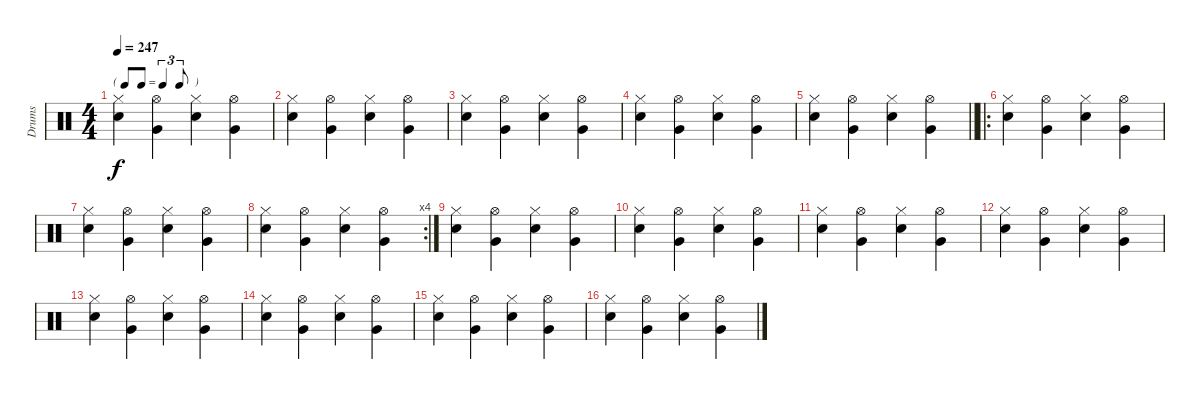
\track ("Drums" "Drums") {instrument percussion}
\staff {score}
\articulation defaults
\ts (4 4)
\tf triplet8th
\tempo 247
\clef neutral
\ks c
("Hi-Hat (closed)" "Electric Snare (hit)").4{dy f} ("Hi-Hat (open)" "Very Low Tom (hit)").4 ("Hi-Hat (closed)" "Electric Snare (hit)").4 ("Hi-Hat (open)" "Very Low Tom (hit)").4 |
("Hi-Hat (closed)" "Electric Snare (hit)").4 ("Hi-Hat (open)" "Very Low Tom (hit)").4 ("Hi-Hat (closed)" "Electric Snare (hit)").4 ("Hi-Hat (open)" "Very Low Tom (hit)").4 |
("Hi-Hat (closed)" "Electric Snare (hit)").4 ("Hi-Hat (open)" "Very Low Tom (hit)").4 ("Hi-Hat (closed)" "Electric Snare (hit)").4 ("Hi-Hat (open)" "Very Low Tom (hit)").4 |
("Hi-Hat (closed)" "Electric Snare (hit)").4 ("Hi-Hat (open)" "Very Low Tom (hit)").4 ("Hi-Hat (closed)" "Electric Snare (hit)").4 ("Hi-Hat (open)" "Very Low Tom (hit)").4 |
\barLineRight lightlight
("Hi-Hat (closed)" "Electric Snare (hit)").4 ("Hi-Hat (open)" "Very Low Tom (hit)").4 ("Hi-Hat (closed)" "Electric Snare (hit)").4 ("Hi-Hat (open)" "Very Low Tom (hit)").4 |
\ro
("Hi-Hat (closed)" "Electric Snare (hit)").4 ("Hi-Hat (open)" "Very Low Tom (hit)").4 ("Hi-Hat (closed)" "Electric Snare (hit)").4 ("Hi-Hat (open)" "Very Low Tom (hit)").4 |
("Hi-Hat (closed)" "Electric Snare (hit)").4 ("Hi-Hat (open)" "Very Low Tom (hit)").4 ("Hi-Hat (closed)" "Electric Snare (hit)").4 ("Hi-Hat (open)" "Very Low Tom (hit)").4 |
\rc 4
("Hi-Hat (closed)" "Electric Snare (hit)").4 ("Hi-Hat (open)" "Very Low Tom (hit)").4 ("Hi-Hat (closed)" "Electric Snare (hit)").4 ("Hi-Hat (open)" "Very Low Tom (hit)").4 |
("Hi-Hat (closed)" "Electric Snare (hit)").4 ("Hi-Hat (open)" "Very Low Tom (hit)").4 ("Hi-Hat (closed)" "Electric Snare (hit)").4 ("Hi-Hat (open)" "Very Low Tom (hit)").4 |
("Hi-Hat (closed)" "Electric Snare (hit)").4 ("Hi-Hat (open)" "Very Low Tom (hit)").4 ("Hi-Hat (closed)" "Electric Snare (hit)").4 ("Hi-Hat (open)" "Very Low Tom (hit)").4 |
("Hi-Hat (closed)" "Electric Snare (hit)").4 ("Hi-Hat (open)" "Very Low Tom (hit)").4 ("Hi-Hat (closed)" "Electric Snare (hit)").4 ("Hi-Hat (open)" "Very Low Tom (hit)").4 |
("Hi-Hat (closed)" "Electric Snare (hit)").4 ("Hi-Hat (open)" "Very Low Tom (hit)").4 ("Hi-Hat (closed)" "Electric Snare (hit)").4 ("Hi-Hat (open)" "Very Low Tom (hit)").4 |
("Hi-Hat (closed)" "Electric Snare (hit)").4 ("Hi-Hat (open)" "Very Low Tom (hit)").4 ("Hi-Hat (closed)" "Electric Snare (hit)").4 ("Hi-Hat (open)" "Very Low Tom (hit)").4 |
("Hi-Hat (closed)" "Electric Snare (hit)").4 ("Hi-Hat (open)" "Very Low Tom (hit)").4 ("Hi-Hat (closed)" "Electric Snare (hit)").4 ("Hi-Hat (open)" "Very Low Tom (hit)").4 |
("Hi-Hat (closed)" "Electric Snare (hit)").4 ("Hi-Hat (open)" "Very Low Tom (hit)").4 ("Hi-Hat (closed)" "Electric Snare (hit)").4 ("Hi-Hat (open)" "Very Low Tom (hit)").4 |
("Hi-Hat (closed)" "Electric Snare (hit)").4 ("Hi-Hat (open)" "Very Low Tom (hit)").4 ("Hi-Hat (closed)" "Electric Snare (hit)").4 ("Hi-Hat (open)" "Very Low Tom (hit)").4
